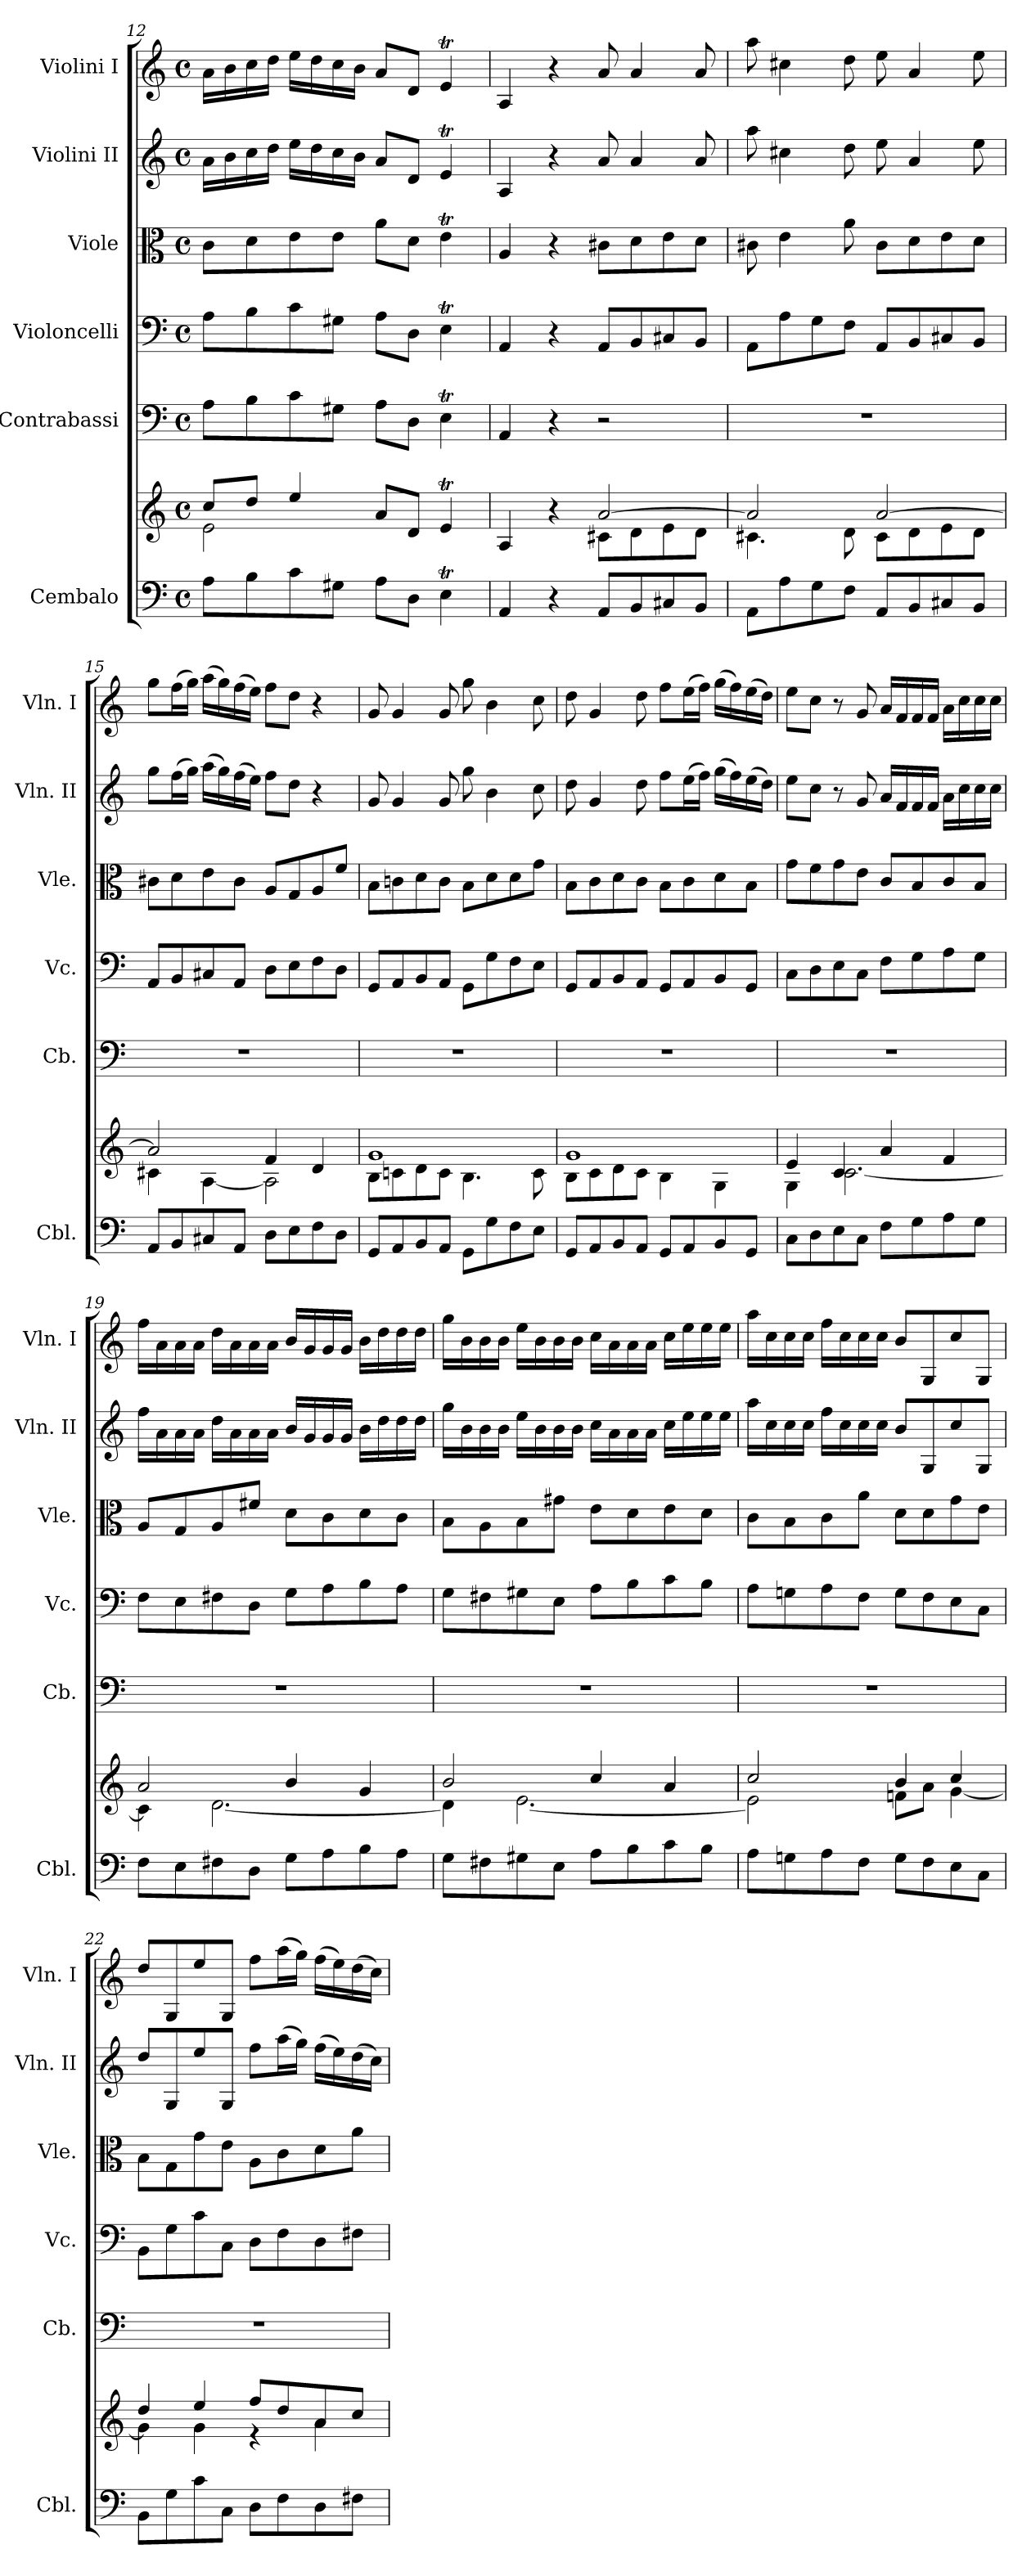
**kern	**kern	**kern	**kern	**kern	**kern	**kern
*part6	*part6	*part5	*part4	*part3	*part2	*part1
*staff7	*staff6	*staff5	*staff4	*staff3	*staff2	*staff1
*I"Cembalo	*	*I"Contrabassi	*I"Violoncelli	*I"Viole	*I"Violini II	*I"Violini I
*I'Cbl.	*	*I'Cb.	*I'Vc.	*I'Vle.	*I'Vln. II	*I'Vln. I
*clefF4	*clefG2	*clefF4	*clefF4	*clefC3	*clefG2	*clefG2
*	*	*ITrd7c12	*	*	*	*
*k[]	*k[]	*k[]	*k[]	*k[]	*k[]	*k[]
*M4/4	*M4/4	*M4/4	*M4/4	*M4/4	*M4/4	*M4/4
*met(c)	*met(c)	*met(c)	*met(c)	*met(c)	*met(c)	*met(c)
=12	=12	=12	=12	=12	=12	=12
*	*^	*	*	*	*	*
8A\L	8cc/L	2e\	8AA\L	8A\L	8c\L	16a\LL	16a\LL
.	.	.	.	.	.	16b\	16b\
8B\	8dd/J	.	8BB\	8B\	8d\	16cc\	16cc\
.	.	.	.	.	.	16dd\JJ	16dd\JJ
8c\	4ee/	.	8C\	8c\	8e\	16ee\LL	16ee\LL
.	.	.	.	.	.	16dd\	16dd\
8G#X\J	.	.	8GG#X\J	8G#X\J	8e\J	16cc\	16cc\
.	.	.	.	.	.	16b\JJ	16b\JJ
8A\L	8a/L	2ryy	8AA\L	8A\L	8a\L	8a/L	8a/L
8D\J	8d/J	.	8DD\J	8D\J	8d\J	8d/J	8d/J
4Et\	4et/	.	4EEt\	4Et\	4et\	4et/	4et/
!!LO:PB:g=z
=13	=13	=13	=13	=13	=13	=13	=13
4AA/	4A/	2ryy	4AAA/	4AA/	4A/	4A/	4A/
4r	4r	.	4r	4r	4r	4r	4r
8AA/L	[2a/	8c#X\L	2r	8AA/L	8c#X\L	8a/	8a/
8BB/	.	8d\	.	8BB/	8d\	4a/	4a/
8C#X/	.	8e\	.	8C#X/	8e\	.	.
8BB/J	.	8d\J	.	8BB/J	8d\J	8a/	8a/
=14	=14	=14	=14	=14	=14	=14	=14
8AA\L	2a/]	4.c#X\	1r	8AA\L	8c#X\	8aa\	8aa\
8A\	.	.	.	8A\	4e\	4cc#X\	4cc#X\
8G\	.	.	.	8G\	.	.	.
8F\J	.	8d\	.	8F\J	8a\	8dd\	8dd\
8AA/L	[2a/	8c#\L	.	8AA/L	8c#\L	8ee\	8ee\
8BB/	.	8d\	.	8BB/	8d\	4a/	4a/
8C#X/	.	8e\	.	8C#X/	8e\	.	.
8BB/J	.	8d\J	.	8BB/J	8d\J	8ee\	8ee\
=15	=15	=15	=15	=15	=15	=15	=15
8AA/L	2a/]	4c#X\	1r	8AA/L	8c#X\L	8gg\L	8gg\L
8BB/	.	.	.	8BB/	8d\	(>16ff\L	(>16ff\L
.	.	.	.	.	.	16gg\JJ)	16gg\JJ)
8C#X/	.	[4A\	.	8C#X/	8e\	(>16aa\LL	(>16aa\LL
.	.	.	.	.	.	16gg\)	16gg\)
8AA/J	.	.	.	8AA/J	8c#\J	(>16ff\	(>16ff\
.	.	.	.	.	.	16ee\JJ)	16ee\JJ)
8D\L	4f/	2A\]	.	8D\L	8A/L	8ff\L	8ff\L
8E\	.	.	.	8E\	8G/	8dd\J	8dd\J
8F\	4d/	.	.	8F\	8A/	4r	4r
8D\J	.	.	.	8D\J	8f/J	.	.
=16	=16	=16	=16	=16	=16	=16	=16
8GG/L	1g	8B\L	1r	8GG/L	8B\L	8g/	8g/
8AA/	.	8cn\	.	8AA/	8cn\	4g/	4g/
8BB/	.	8d\	.	8BB/	8d\	.	.
8AA/J	.	8c\J	.	8AA/J	8c\J	8g/	8g/
8GG\L	.	4.B\	.	8GG\L	8B\L	8gg\	8gg\
8G\	.	.	.	8G\	8d\	4b\	4b\
8F\	.	.	.	8F\	8d\	.	.
8E\J	.	8c\	.	8E\J	8g\J	8cc\	8cc\
!!LO:PB:g=z
=17	=17	=17	=17	=17	=17	=17	=17
8GG/L	1g	8B\L	1r	8GG/L	8B\L	8dd\	8dd\
8AA/	.	8c\	.	8AA/	8c\	4g/	4g/
8BB/	.	8d\	.	8BB/	8d\	.	.
8AA/J	.	8c\J	.	8AA/J	8c\J	8dd\	8dd\
8GG/L	.	4B\	.	8GG/L	8B\L	8ff\L	8ff\L
8AA/	.	.	.	8AA/	8c\	(>16ee\L	(>16ee\L
.	.	.	.	.	.	16ff\JJ)	16ff\JJ)
8BB/	.	4G\	.	8BB/	8d\	(>16gg\LL	(>16gg\LL
.	.	.	.	.	.	16ff\)	16ff\)
8GG/J	.	.	.	8GG/J	8B\J	(>16ee\	(>16ee\
.	.	.	.	.	.	16dd\JJ)	16dd\JJ)
=18	=18	=18	=18	=18	=18	=18	=18
8C\L	4e/	4G\	1r	8C\L	8g\L	8ee\L	8ee\L
8D\	.	.	.	8D\	8f\	8cc\J	8cc\J
8E\	4c/	[2.c\	.	8E\	8g\	8r	8r
8C\J	.	.	.	8C\J	8e\J	8g/	8g/
8F\L	4a/	.	.	8F\L	8c/L	16a/LL	16a/LL
.	.	.	.	.	.	16f/	16f/
8G\	.	.	.	8G\	8B/	16f/	16f/
.	.	.	.	.	.	16f/JJ	16f/JJ
8A\	4f/	.	.	8A\	8c/	16a\LL	16a\LL
.	.	.	.	.	.	16cc\	16cc\
8G\J	.	.	.	8G\J	8B/J	16cc\	16cc\
.	.	.	.	.	.	16cc\JJ	16cc\JJ
=19	=19	=19	=19	=19	=19	=19	=19
8F\L	2a/	4c\]	1r	8F\L	8A/L	16ff\LL	16ff\LL
.	.	.	.	.	.	16a\	16a\
8E\	.	.	.	8E\	8G/	16a\	16a\
.	.	.	.	.	.	16a\JJ	16a\JJ
8F#X\	.	[2.d\	.	8F#X\	8A/	16dd\LL	16dd\LL
.	.	.	.	.	.	16a\	16a\
8D\J	.	.	.	8D\J	8f#X/J	16a\	16a\
.	.	.	.	.	.	16a\JJ	16a\JJ
8G\L	4b/	.	.	8G\L	8d\L	16b/LL	16b/LL
.	.	.	.	.	.	16g/	16g/
8A\	.	.	.	8A\	8c\	16g/	16g/
.	.	.	.	.	.	16g/JJ	16g/JJ
8B\	4g/	.	.	8B\	8d\	16b\LL	16b\LL
.	.	.	.	.	.	16dd\	16dd\
8A\J	.	.	.	8A\J	8c\J	16dd\	16dd\
.	.	.	.	.	.	16dd\JJ	16dd\JJ
!!LO:PB:g=z
=20	=20	=20	=20	=20	=20	=20	=20
8G\L	2b/	4d\]	1r	8G\L	8B\L	16gg\LL	16gg\LL
.	.	.	.	.	.	16b\	16b\
8F#X\	.	.	.	8F#X\	8A\	16b\	16b\
.	.	.	.	.	.	16b\JJ	16b\JJ
8G#X\	.	[2.e\	.	8G#X\	8B\	16ee\LL	16ee\LL
.	.	.	.	.	.	16b\	16b\
8E\J	.	.	.	8E\J	8g#X\J	16b\	16b\
.	.	.	.	.	.	16b\JJ	16b\JJ
8A\L	4cc/	.	.	8A\L	8e\L	16cc\LL	16cc\LL
.	.	.	.	.	.	16a\	16a\
8B\	.	.	.	8B\	8d\	16a\	16a\
.	.	.	.	.	.	16a\JJ	16a\JJ
8c\	4a/	.	.	8c\	8e\	16cc\LL	16cc\LL
.	.	.	.	.	.	16ee\	16ee\
8B\J	.	.	.	8B\J	8d\J	16ee\	16ee\
.	.	.	.	.	.	16ee\JJ	16ee\JJ
=21	=21	=21	=21	=21	=21	=21	=21
8A\L	2cc/	2e\]	1r	8A\L	8c\L	16aa\LL	16aa\LL
.	.	.	.	.	.	16cc\	16cc\
8Gni\	.	.	.	8Gni\	8B\	16cc\	16cc\
.	.	.	.	.	.	16cc\JJ	16cc\JJ
8A\	.	.	.	8A\	8c\	16ff\LL	16ff\LL
.	.	.	.	.	.	16cc\	16cc\
8F\J	.	.	.	8F\J	8a\J	16cc\	16cc\
.	.	.	.	.	.	16cc\JJ	16cc\JJ
8G\L	4b/	8fn\L	.	8G\L	8d\L	8b/L	8b/L
8F\	.	8a\J	.	8F\	8d\	8G/	8G/
8E\	4cc/	[4g\	.	8E\	8g\	8cc/	8cc/
8C\J	.	.	.	8C\J	8e\J	8G/J	8G/J
=22	=22	=22	=22	=22	=22	=22	=22
8BB\L	4dd/	4g\]	1r	8BB\L	8B\L	8dd/L	8dd/L
8G\	.	.	.	8G\	8G\	8G/	8G/
8c\	4ee/	4g\	.	8c\	8g\	8ee/	8ee/
8C\J	.	.	.	8C\J	8e\J	8G/J	8G/J
8D\L	8ff/L	4r	.	8D\L	8A\L	8ff\L	8ff\L
8F\	8dd/	.	.	8F\	8c\	(>16aa\L	(>16aa\L
.	.	.	.	.	.	16gg\JJ)	16gg\JJ)
8D\	8a/	4a\	.	8D\	8d\	(>16ff\LL	(>16ff\LL
.	.	.	.	.	.	16ee\)	16ee\)
8F#X\J	8cc/J	.	.	8F#X\J	8a\J	(>16dd\	(>16dd\
.	.	.	.	.	.	16cc\JJ)	16cc\JJ)
*	*v	*v	*	*	*	*	*
=	=	=	=	=	=	=
*-	*-	*-	*-	*-	*-	*-
